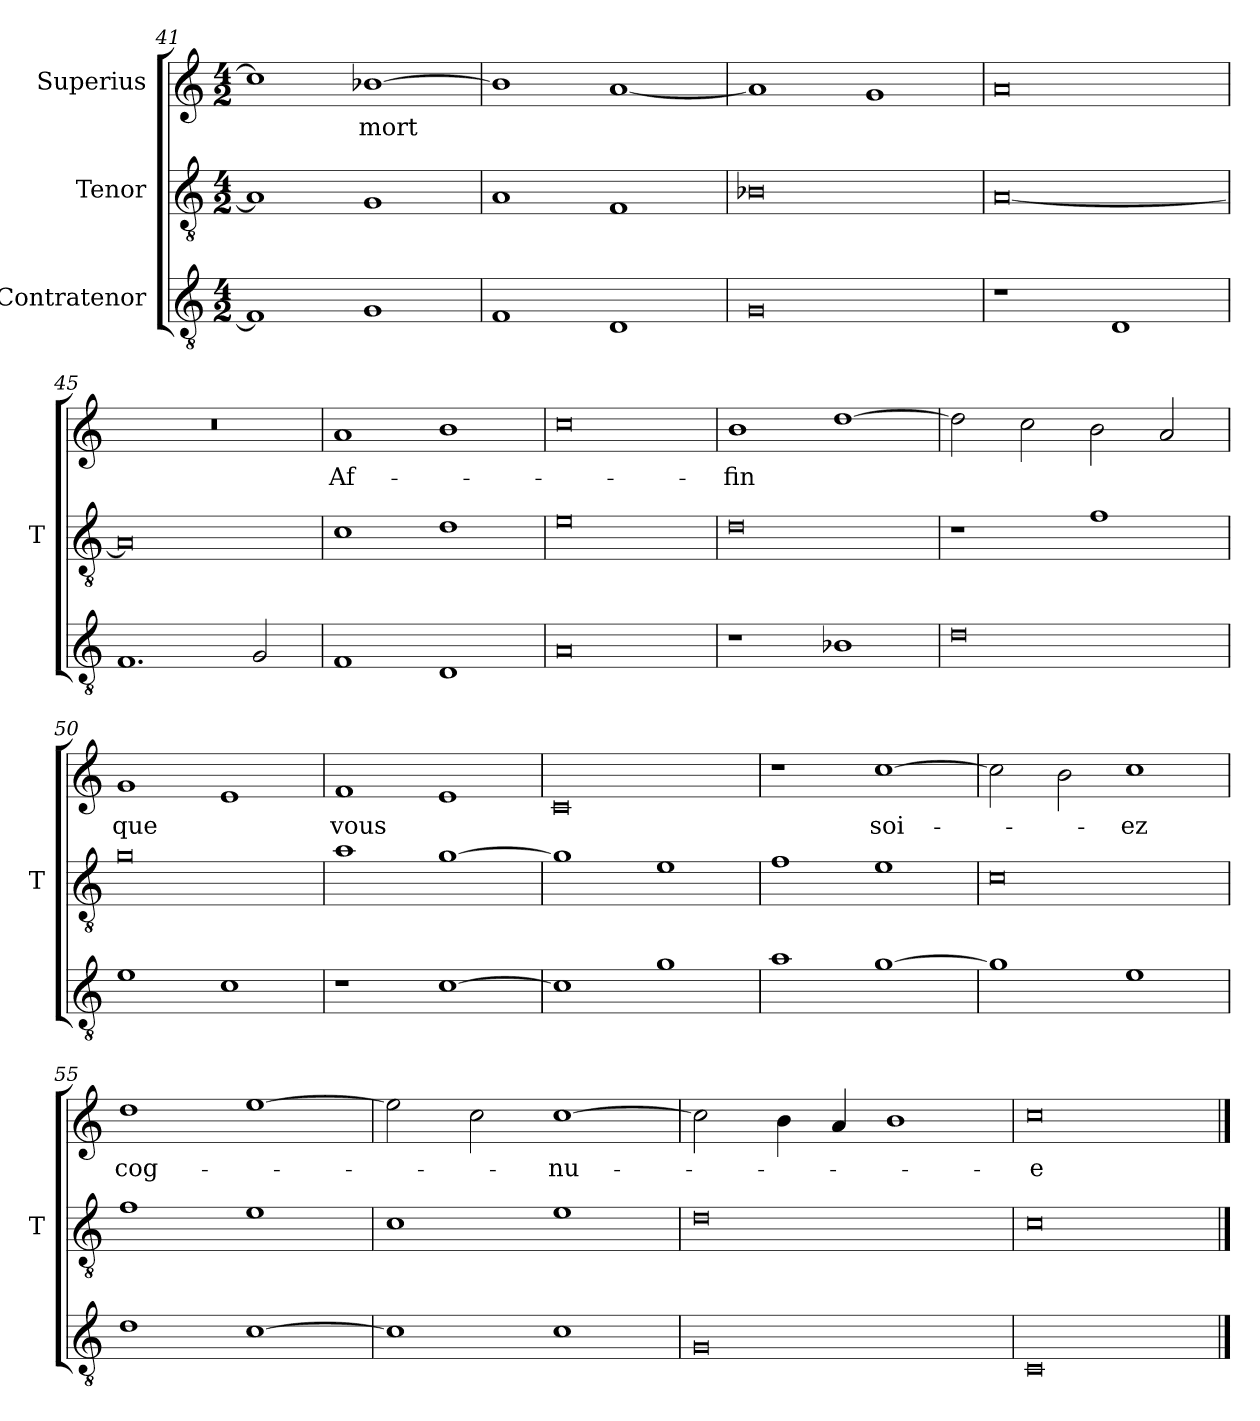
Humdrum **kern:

**kern	**kern	**kern	**text
*part3	*part2	*part1	*part1
*staff3	*staff2	*staff1	*staff1
*I"Contratenor	*I"Tenor	*I"Superius	*
*	*I'T	*	*
*clefGv2	*clefGv2	*clefG2	*
*M4/2	*M4/2	*M4/2	*
=41	=41	=41	=41
1F]	1A]	1cc]	.
1G	1G	[1b-X	-mort
=42	=42	=42	=42
1F	1A	1b-]	.
1D	1F	[1a	.
=43	=43	=43	=43
0G	0B-X	1a]	.
.	.	1g	.
=44	=44	=44	=44
1r	[0A	0a	.
1D	.	.	.
=45	=45	=45	=45
1.F	0A]	0r	.
2G	.	.	.
=46	=46	=46	=46
1F	1c	1a	Af-
1D	1d	1b	.
=47	=47	=47	=47
0A	0e	0cc	.
=48	=48	=48	=48
1r	0d	1b	-fin
1B-X	.	[1dd	.
=49	=49	=49	=49
0d	1r	2dd]	.
.	.	2cc	.
.	1f	2b	.
.	.	2a	.
=50	=50	=50	=50
1e	0g	1g	-que
1c	.	1e	.
=51	=51	=51	=51
1r	1a	1f	-vous
[1c	[1g	1e	.
=52	=52	=52	=52
1c]	1g]	0c	.
1g	1e	.	.
=53	=53	=53	=53
1a	1f	1r	.
[1g	1e	[1cc	soi-
=54	=54	=54	=54
1g]	0c	2cc]	.
.	.	2b	.
1e	.	1cc	-ez
=55	=55	=55	=55
1d	1f	1dd	cog-
[1c	1e	[1ee	.
=56	=56	=56	=56
1c]	1c	2ee]	.
.	.	2cc	.
1c	1e	[1cc	-nu-
=57	=57	=57	=57
0G	0d	2cc]	.
.	.	4b	.
.	.	4a	.
.	.	1b	.
=58	=58	=58	=58
0C	0c	0cc	-e
==	==	==	==
*-	*-	*-	*-
